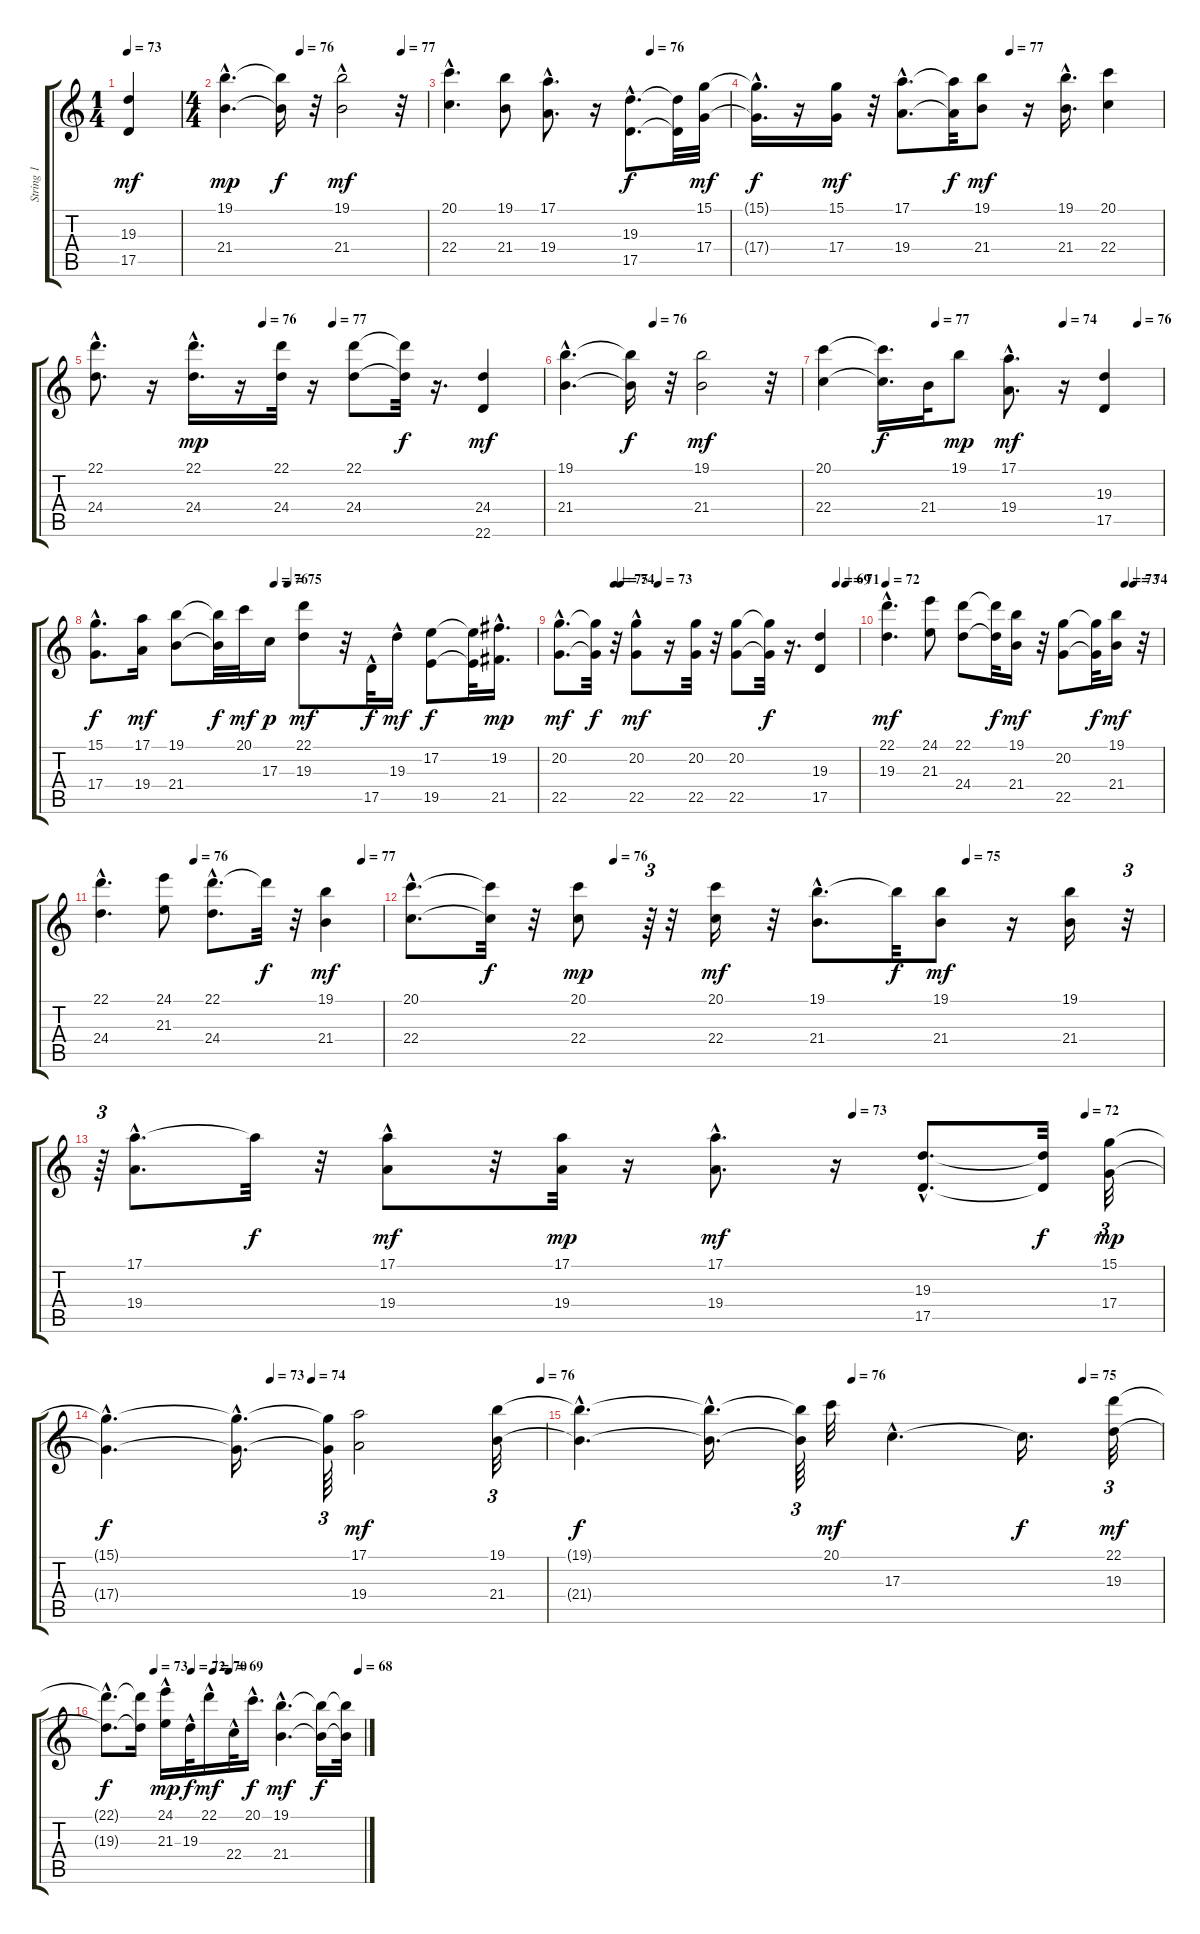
\track ("String 1" "String 1") {instrument stringensemble1}
\staff {score tabs}
\tuning (E4 B3 G3 D3 A2 E2) {hide}
\ts (1 4)
\tempo 73
\clef g2
\ks c
(19.3 17.5).4{dy mf instrument stringensemble1} |
\ts (4 4)
\tempo (76 0.375)
\tempo (77 0.875)
(19.1{hac} 21.4{hac}).4{d dy mp} (19.1{t} 21.4{t}).16{dy f} r.32 (19.1{hac} 21.4).2{dy mf} r.32 |
\tempo (76 0.71875)
(20.1{hac} 22.4{hac}).4{d} (19.1 21.4).8 (17.1{hac} 19.4{hac}).8{d} r.16 (19.3{hac} 17.5{hac}).8{d dy f} (19.3{t} 17.5{t}).32 (15.1 17.4).32{dy mf} |
\tempo (77 0.625)
(15.1{hac t} 17.4{hac t}).16{d dy f} r.16 (15.1 17.4).16{dy mf} r.32 (17.1{hac} 19.4{hac}).8{d} (17.1{t} 19.4{t}).32{dy f} (19.1 21.4).8{dy mf} r.16 (19.1{hac} 21.4{hac}).16{d} (20.1 22.4).4 |
\tempo (76 0.375)
\tempo (77 0.53125)
(22.1{hac} 24.4{hac}).8{d} r.16 (22.1{hac} 24.4{hac}).16{d dy mp} r.16 (22.1 24.4).32 r.16 (22.1 24.4).8 (22.1{t} 24.4{t}).32{dy f} r.16{d} (24.4 22.6).4{dy mf} |
\tempo (76 0.375)
(19.1{hac} 21.4{hac}).4{d} (19.1{t} 21.4{t}).16{dy f} r.32 (19.1 21.4).2{dy mf} r.32 |
\tempo (77 0.3333333333333333)
\tempo (74 0.7083333333333334)
\tempo (76 0.9270833333333334)
(20.1 22.4).4 (20.1{t} 22.4{t}).16{d dy f} 21.4.32 19.1.8{dy mp} (17.1 19.4{hac}).8{d dy mf} r.16 (19.3 17.5).4 |
\tempo (76 0.40625)
\tempo (75 0.4375)
(15.1{hac} 17.4{hac}).8{d dy f} (17.1 19.4).16{dy mf} (19.1 21.4).8 (19.1{t} 21.4{t}).32{dy f} 20.1.32{dy mf} 17.3.16{dy p} (22.1 19.3).8{dy mf} r.32 17.5{hac}.32{dy f} 19.3{hac}.16{dy mf} (17.2 19.5).8{dy f} (17.2{t} 19.5{t}).32 (19.2 21.5{hac}).16{d dy mp} |
\tempo (75 0.1875)
\tempo (74 0.20833333333333334)
\tempo (73 0.3333333333333333)
\tempo (69 0.9270833333333334)
\tempo (71 0.9583333333333334)
(20.2{hac} 22.5{hac}).8{d dy mf} (20.2{t} 22.5{t}).32{dy f} r.32 (20.2 22.5{hac}).8{dy mf} r.16 (20.2 22.5).32 r.32 (20.2 22.5).8 (20.2{t} 22.5{t}).32{dy f} r.16{d} (19.3 17.5).4 |
\tempo 72
\tempo (73 0.8645833333333334)
\tempo (74 0.8958333333333334)
(22.1 19.3{hac}).4{d dy mf} (24.1 21.3).8 (22.1 24.4).8 (22.1{t} 24.4{t}).32{dy f} (19.1 21.4).16{dy mf} r.32 (20.2 22.5).8 (20.2{t} 22.5{t}).32{dy f} (19.1 21.4).16{dy mf} r.32 |
\tempo (76 0.3333333333333333)
\tempo (77 0.9270833333333334)
(22.1{hac} 24.4{hac}).4{d} (24.1 21.3).8 (22.1{hac} 24.4{hac}).8{d} 22.1{t}.32{dy f} r.32 (19.1 21.4).4{dy mf} |
\tempo (76 0.2708333333333333)
\tempo (75 0.7395833333333334)
(20.1{hac} 22.4{hac}).8{d} (20.1{t} 22.4{t}).32{dy f} r.32 (20.1 22.4).8{dy mp} r.64{tu (3 2)} r.32 (20.1 22.4).16{dy mf} r.32 (19.1{hac} 21.4{hac}).8{d} 19.1{t}.32{dy f} (19.1 21.4).8{dy mf} r.16 (19.1 21.4).16 r.32{tu (3 2)} |
\tempo (73 0.7083333333333334)
\tempo (72 0.9270833333333334)
r.64{tu (3 2)} (17.1{hac} 19.4{hac}).8{d} 17.1{t}.32{dy f} r.32 (17.1 19.4{hac}).8{dy mf} r.32 (17.1 19.4).32{dy mp} r.16 (17.1{hac} 19.4).8{d dy mf} r.16 (19.3{hac} 17.5{hac}).8{d} (19.3{t} 17.5{t}).32{dy f} (15.1 17.4).32{tu (3 2) dy mp} |
\tempo (73 0.375)
\tempo (74 0.46875)
\tempo (76 0.9895833333333334)
(15.1{hac t} 17.4{hac t}).4{d dy f} (15.1{hac t} 17.4{hac t}).16{d} (15.1{t} 17.4{t}).64{tu (3 2)} (17.1 19.4).2{dy mf} (19.1 21.4).32{tu (3 2)} |
\tempo (76 0.46875)
\tempo (75 0.8645833333333334)
(19.1{hac t} 21.4{hac t}).4{d dy f} (19.1{hac t} 21.4{hac t}).16{d} (19.1{t} 21.4{t}).64{tu (3 2)} 20.1.32{dy mf} 17.3{hac}.4{d} 17.3{t}.16{d dy f} (22.1 19.3).32{tu (3 2) dy mf} |
\tempo (73 0.1875)
\tempo (72 0.3333333333333333)
\tempo (70 0.4166666666666667)
\tempo (69 0.4791666666666667)
\tempo (68 0.9791666666666666)
(22.1{hac t} 19.3{hac t}).8{d dy f} (22.1{t} 19.3{t}).16 (24.1{hac} 21.3{hac}).16{dy mp} 19.3{hac}.32{dy f} 22.1{hac}.16{dy mf} 22.4{hac}.32 20.1{hac}.16{d dy f} (19.1{hac} 21.4{hac}).4{d dy mf} (19.1{t} 21.4{t}).16{dy f} (19.1{t} 21.4{t}).32
